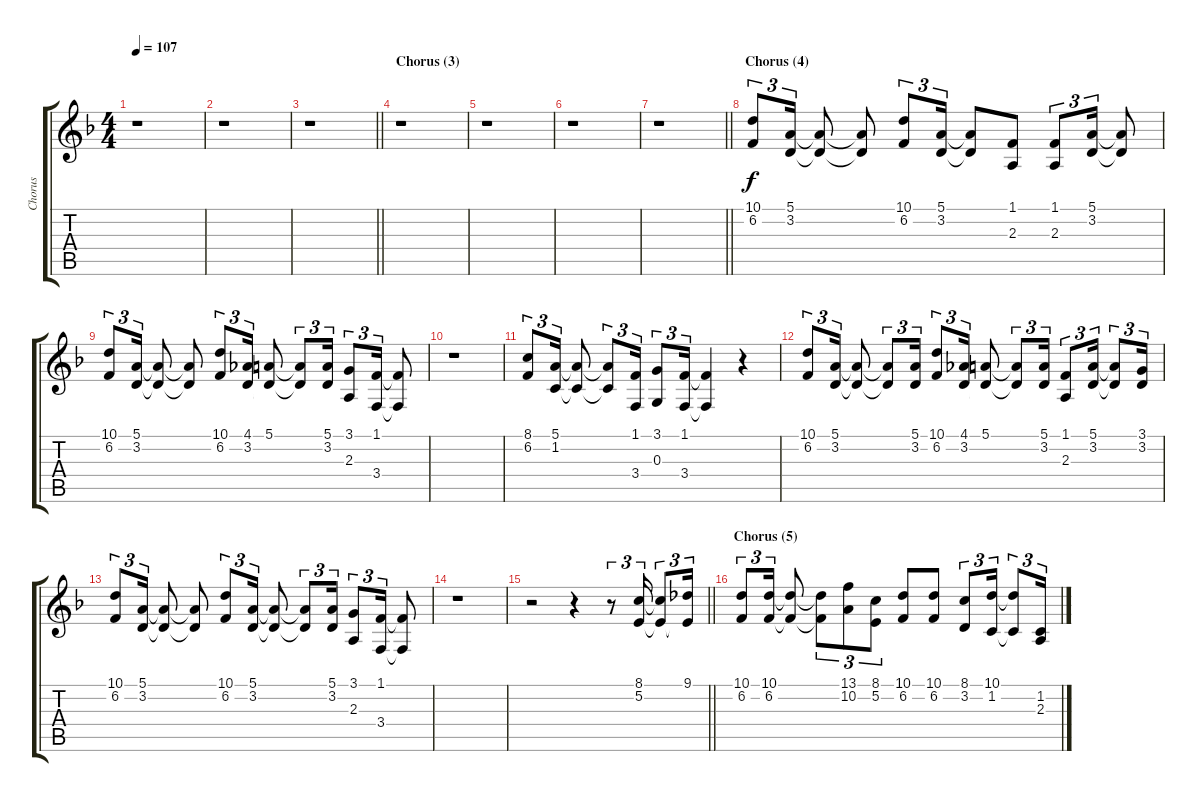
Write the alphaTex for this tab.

\track ("Chorus" "Chorus") {instrument sopranosax}
\staff {score tabs}
\tuning (E4 B3 G3 D3 A2 E2) {hide}
\ts (4 4)
\tempo 107
\clef g2
\ks dminor
r.1{dy f} |
r.1 |
\barLineRight lightlight
r.1 |
\section ("" "Chorus (3)")
r.1 |
r.1 |
r.1 |
\barLineRight lightlight
r.1 |
\section ("" "Chorus (4)")
(10.1 6.2).8{tu (3 2)} (5.1 3.2).16{tu (3 2)} (5.1{t} 3.2{t}).8 (5.1{t} 3.2{t}).8 (10.1 6.2).8{tu (3 2)} (5.1 3.2).16{tu (3 2)} (5.1{t} 3.2{t}).8 (1.1 2.3).8 (1.1 2.3).8{tu (3 2)} (5.1 3.2).16{tu (3 2)} (5.1{t} 3.2{t}).8 |
(10.1 6.2).8{tu (3 2)} (5.1 3.2).16{tu (3 2)} (5.1{t} 3.2{t}).8 (5.1{t} 3.2{t}).8 (10.1 6.2).8{tu (3 2)} (4.1 3.2).16{tu (3 2)} (5.1 3.2{t}).8 (5.1{t} 3.2{t}).8{tu (3 2)} (5.1 3.2).16{tu (3 2)} (3.1 2.3).8{tu (3 2)} (1.1 3.4).16{tu (3 2)} (1.1{t} 3.4{t}).8 |
r.1 |
(8.1 6.2).8{tu (3 2)} (5.1 1.2).16{tu (3 2)} (5.1{t} 1.2{t}).8 (5.1{t} 1.2{t}).8{tu (3 2)} (1.1 3.4).16{tu (3 2)} (3.1 0.3).8{tu (3 2)} (1.1 3.4).16{tu (3 2)} (1.1{t} 3.4{t}).4 r.4 |
(10.1 6.2).8{tu (3 2)} (5.1 3.2).16{tu (3 2)} (5.1{t} 3.2{t}).8 (5.1{t} 3.2{t}).8{tu (3 2)} (5.1 3.2).16{tu (3 2)} (10.1 6.2).8{tu (3 2)} (4.1 3.2).16{tu (3 2)} (5.1 3.2{t}).8 (5.1{t} 3.2{t}).8{tu (3 2)} (5.1 3.2).16{tu (3 2)} (1.1 2.3).8{tu (3 2)} (5.1 3.2).16{tu (3 2)} (5.1{t} 3.2{t}).8{tu (3 2)} (3.1 3.2).16{tu (3 2)} |
(10.1 6.2).8{tu (3 2)} (5.1 3.2).16{tu (3 2)} (5.1{t} 3.2{t}).8 (5.1{t} 3.2{t}).8 (10.1 6.2).8{tu (3 2)} (5.1 3.2).16{tu (3 2)} (5.1{t} 3.2{t}).8 (5.1{t} 3.2{t}).8{tu (3 2)} (5.1 3.2).16{tu (3 2)} (3.1 2.3).8{tu (3 2)} (1.1 3.4).16{tu (3 2)} (1.1{t} 3.4{t}).8 |
r.1 |
\barLineRight lightlight
r.2 r.4 r.8{tu (3 2)} (8.1 5.2).16{tu (3 2)} (8.1{t} 5.2{t}).8{tu (3 2)} (9.1 5.2{t}).16{tu (3 2)} |
\section ("" "Chorus (5)")
(10.1 6.2).8{tu (3 2)} (10.1 6.2).16{tu (3 2)} (10.1{t} 6.2{t}).8 (10.1{t} 6.2{t}).8{tu (3 2)} (13.1 10.2).8{tu (3 2)} (8.1 5.2).8{tu (3 2)} (10.1 6.2).8 (10.1 6.2).8 (8.1 3.2).8{tu (3 2)} (10.1 1.2).16{tu (3 2)} (10.1{t} 1.2{t}).8{tu (3 2)} (1.2 2.3).16{tu (3 2)}
